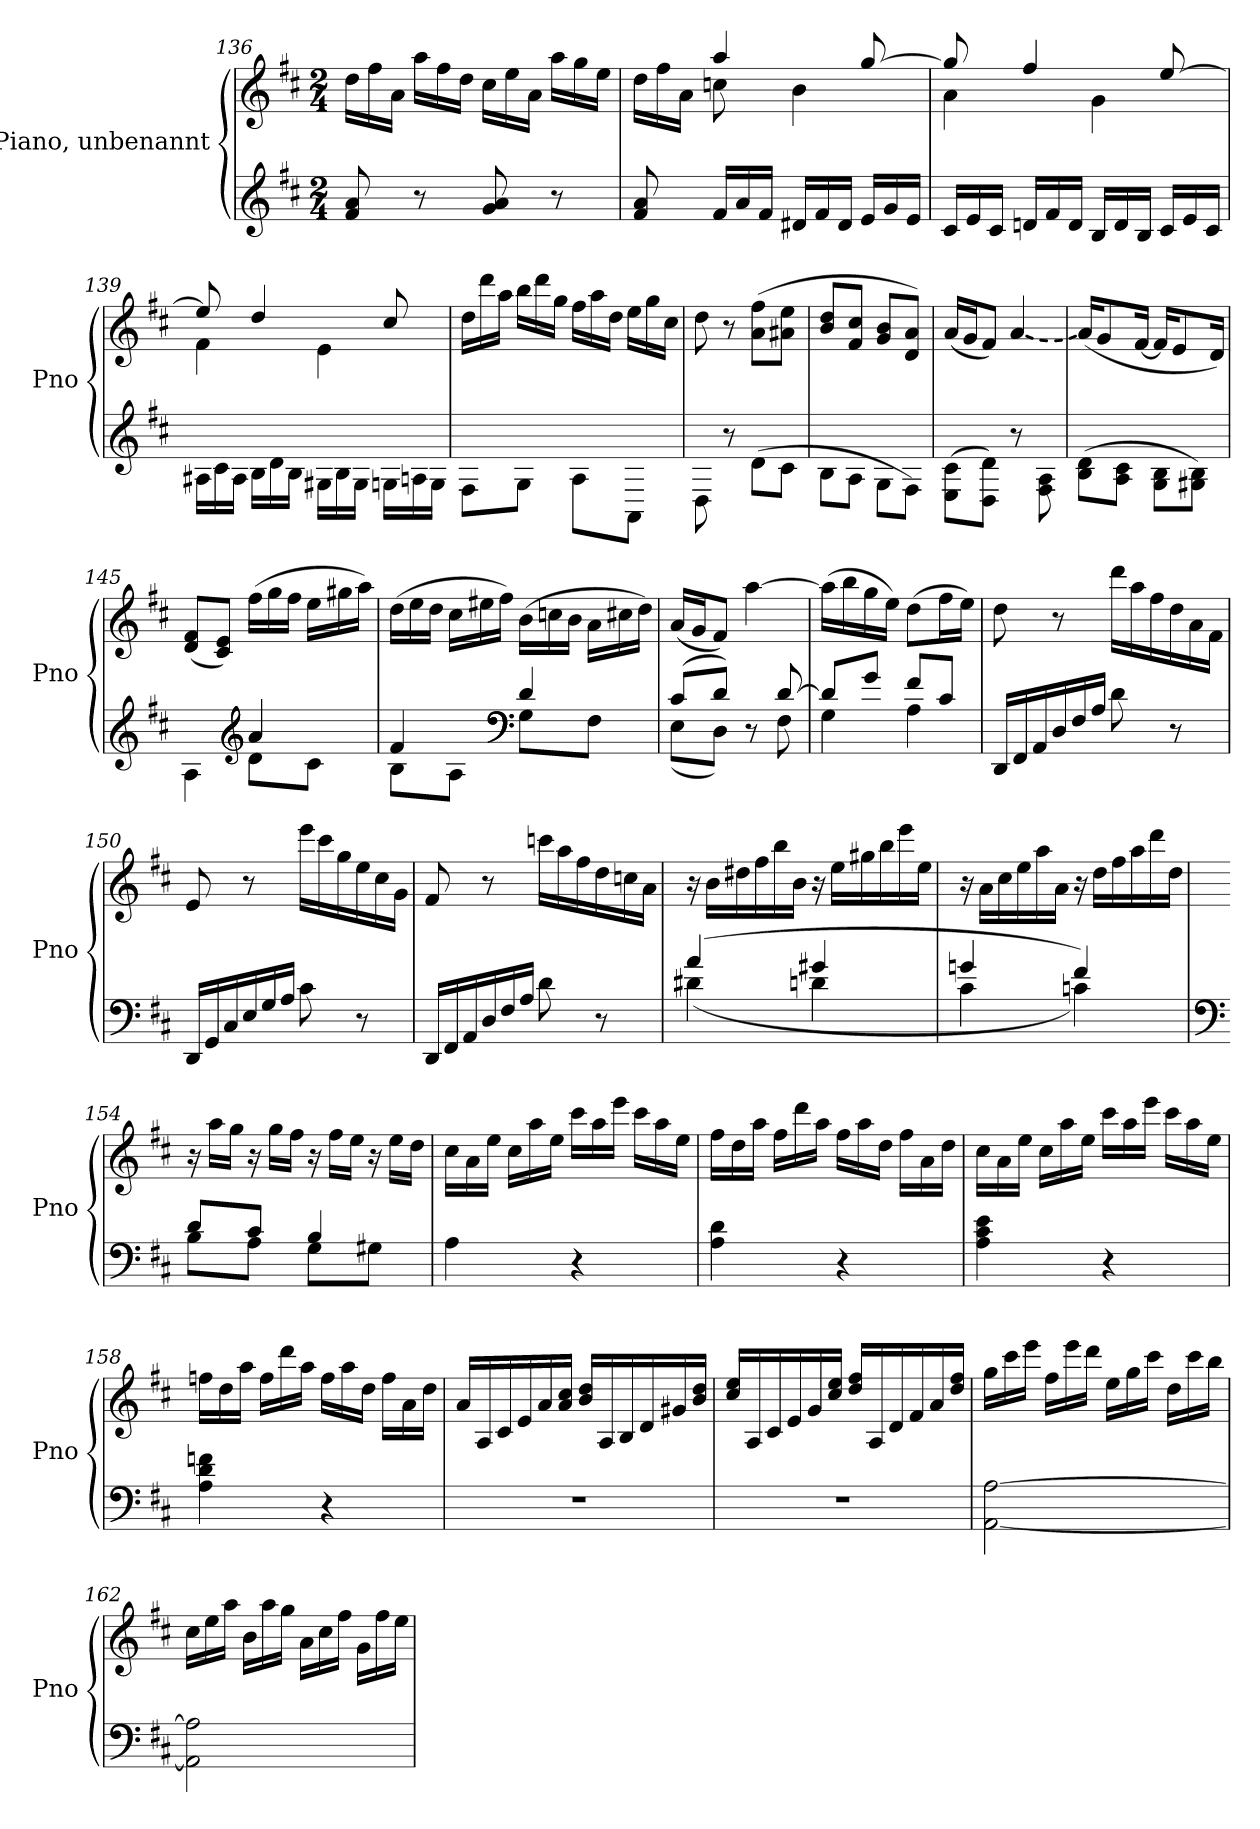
**kern	**kern
*part2	*part1
*staff2	*staff1
*I"Piano, unbenannt	*I"Piano, unbenannt
*I'Pno	*I'Pno
*clefG2	*clefG2
*k[f#c#]	*k[f#c#]
*M2/4	*M2/4
*	*Xtuplet
=136	=136
8f#/ 8a/	24dd\LL
.	24ff#\
.	24a\JJ
8r	24aa\LL
.	24ff#\
.	24dd\JJ
8g/ 8a/	24cc#\LL
.	24ee\
.	24a\JJ
8r	24aa\LL
.	24gg\
.	24ee\JJ
=137	=137
*	*^
8f#/ 8a/	8ryy	24dd\LL
.	.	24ff#\
.	.	24a\JJ
*Xtuplet	*	*
24f#/LL	4aa/	8ccn\
24a/	.	.
24f#/JJ	.	.
24d#X/LL	.	4b\
24f#/	.	.
24d#/JJ	.	.
24e/LL	[8gg/	.
24g/	.	.
24e/JJ	.	.
=138	=138	=138
24c#/LL	8gg/]	4a\
24e/	.	.
24c#/JJ	.	.
24dn/LL	4ff#/	.
24f#/	.	.
24d/JJ	.	.
24B/LL	.	4g\
24d/	.	.
24B/JJ	.	.
24c#/LL	[8ee/	.
24e/	.	.
24c#/JJ	.	.
=139	=139	=139
24A#X\LL	8ee/]	4f#\
24c#\	.	.
24A#\JJ	.	.
24B\LL	4dd/	.
24d\	.	.
24B\JJ	.	.
24G#X\LL	.	4e\
24B\	.	.
24G#\JJ	.	.
24Gn\LL	8cc#/	.
24An\	.	.
24G\JJ	.	.
*	*v	*v
=140	=140
8F#\L	24dd\LL
.	24ddd\
.	24aa\JJ
8G\J	24bb\LL
.	24ddd\
.	24gg\JJ
8A\L	24ff#\LL
.	24aa\
.	24dd\JJ
8AA\J	24ee\LL
.	24gg\
.	24cc#\JJ
=141	=141
8D\	8dd\
8r	8r
(<8d\L	(<8a\ 8ff#\L
8c#\J	8a#X\ 8ee\J
=142	=142
8B\L	8b/ 8dd/L
8A\J	8f#/ 8cc#/J
8G\L	8g/ 8b/L
8F#\J)	8d/ 8a/J)
=143	=143
(>8E\ 8c#\L	(<16a/LL
.	16g/J
8D\ 8d\J)	8f#/J)
!	!LO:T:dash
8r	[4a/
8F#\ 8A\	.
=144	=144
(>8B\ 8d\L	(<16a/KL]
.	8g/
8A\ 8c#\J	.
.	[16f#/Jk
8G\ 8B\L	16f#/KL]
.	8e/
8G#X\ 8B\J)	.
.	16d/Jk)
=145	=145
*^	*
4A\	4ryy	(<8d/ 8f#/L
.	.	8c#/ 8e/J)
*clefG2	*	*
4a/	8d\L	(<24ff#\LL
.	.	24gg\
.	.	24ff#\JJ
.	8c#\J	24ee\LL
.	.	24gg#X\
.	.	24aa\JJ)
=146	=146	=146
4f#/	8B\L	(>24dd\LL
.	.	24ee\
.	.	24dd\JJ
.	8A\J	24cc#\LL
.	.	24ee#X\
.	.	24ff#\JJ)
*clefF4	*	*
4d/	8G\L	(>24b\LL
.	.	24ccn\
.	.	24b\JJ
.	8F#\J	24a\LL
.	.	24cc#X\
.	.	24dd\JJ)
=147	=147	=147
(>8c#/L	(<8E\L	(<16a/LL
.	.	16g/J
8d/J)	8D\J)	8f#/J)
8r	8ryy	[4aa\
[8d/	8F#\	.
=148	=148	=148
8d/L]	4G\	(>16aa\LL]
.	.	16bb\
8g/J	.	16gg\
.	.	16ee\JJ)
8f#/L	4A\	(>8dd\L
8c#/J	.	16ff#\L
.	.	16ee\JJ)
*v	*v	*
=149	=149
24DD/LL	8dd\
24FF#/	.
24AA/	.
24D/	8r
24F#/	.
24A/JJ	.
8d\	24ddd\LL
.	24aa\
.	24ff#\
8r	24dd\
.	24a\
.	24f#\JJ
=150	=150
24DD/LL	8e/
24GG/	.
24C#/	.
24E/	8r
24G/	.
24A/JJ	.
8c#\	24eee\LL
.	24ccc#\
.	24gg\
8r	24ee\
.	24cc#\
.	24g\JJ
=151	=151
24DD/LL	8f#/
24FF#/	.
24AA/	.
24D/	8r
24F#/	.
24A/JJ	.
8d\	24cccn\LL
.	24aa\
.	24ff#\
8r	24dd\
.	24ccn\
.	24a\JJ
=152	=152
*^	*
(>4a/	(<4d#X\	24r
.	.	24b\LL
.	.	24dd#X\
.	.	24ff#\
.	.	24bb\
.	.	24b\JJ
4g#X/	4dn\	24r
.	.	24ee\LL
.	.	24gg#X\
.	.	24bb\
.	.	24eee\
.	.	24ee\JJ
=153	=153	=153
4gn/	4c#\	24r
.	.	24a\LL
.	.	24cc#\
.	.	24ee\
.	.	24aa\
.	.	24a\JJ
4f#/)	4cn\)	24r
.	.	24dd\LL
.	.	24ff#\
.	.	24aa\
.	.	24ddd\
.	.	24dd\JJ
=154	=154	=154
*clefF4	*	*
8d/L	8B\L	24r
.	.	24aa\LL
.	.	24gg\JJ
8c#/J	8A\J	24r
.	.	24gg\LL
.	.	24ff#\JJ
4B/	8G\L	24r
.	.	24ff#\LL
.	.	24ee\JJ
.	8G#X\J	24r
.	.	24ee\LL
.	.	24dd\JJ
*v	*v	*
=155	=155
4A\	24cc#\LL
.	24a\
.	24ee\JJ
.	24cc#\LL
.	24aa\
.	24ee\JJ
4r	24ccc#\LL
.	24aa\
.	24eee\JJ
.	24ccc#\LL
.	24aa\
.	24ee\JJ
=156	=156
4A\ 4d\	24ff#\LL
.	24dd\
.	24aa\JJ
.	24ff#\LL
.	24ddd\
.	24aa\JJ
4r	24ff#\LL
.	24aa\
.	24dd\JJ
.	24ff#\LL
.	24a\
.	24dd\JJ
=157	=157
4A\ 4c#\ 4e\	24cc#\LL
.	24a\
.	24ee\JJ
.	24cc#\LL
.	24aa\
.	24ee\JJ
4r	24ccc#\LL
.	24aa\
.	24eee\JJ
.	24ccc#\LL
.	24aa\
.	24ee\JJ
=158	=158
4A\ 4d\ 4fn\	24ffn\LL
.	24dd\
.	24aa\JJ
.	24ff\LL
.	24ddd\
.	24aa\JJ
4r	24ff\LL
.	24aa\
.	24dd\JJ
.	24ff\LL
.	24a\
.	24dd\JJ
=159	=159
2r	24a/LL
.	24A/
.	24c#/
.	24e/
.	24a/
.	24a/ 24cc#/JJ
.	24b/ 24dd/LL
.	24A/
.	24B/
.	24d/
.	24g#X/
.	24b/ 24dd/JJ
=160	=160
2r	24cc#/ 24ee/LL
.	24A/
.	24c#/
.	24e/
.	24g/
.	24cc#/ 24ee/JJ
.	24dd/ 24ff#/LL
.	24A/
.	24d/
.	24f#/
.	24a/
.	24dd/ 24ff#/JJ
=161	=161
[2AA\ [2A\	24gg\LL
.	24ccc#\
.	24eee\JJ
.	24ff#\LL
.	24eee\
.	24ddd\JJ
.	24ee\LL
.	24gg\
.	24ccc#\JJ
.	24dd\LL
.	24ccc#\
.	24bb\JJ
=162	=162
2AA\] 2A\]	24cc#\LL
.	24ee\
.	24aa\JJ
.	24b\LL
.	24aa\
.	24gg\JJ
.	24a\LL
.	24cc#\
.	24ff#\JJ
.	24g\LL
.	24ff#\
.	24ee\JJ
=	=
*-	*-
